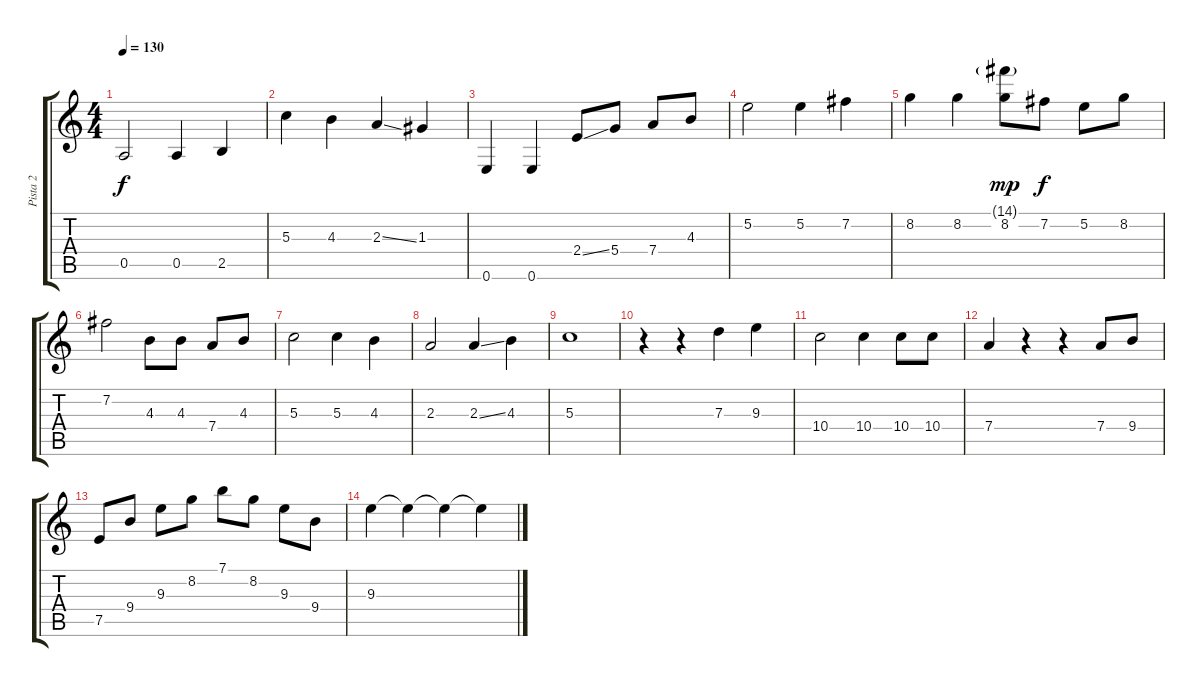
\track ("Pista 2" "Pista 2") {instrument acousticguitarsteel}
\staff {score tabs}
\tuning (E4 B3 G3 D3 A2 E2) {hide}
\ts (4 4)
\tempo 130
\clef g2
\ks c
0.5.2{dy f} 0.5.4 2.5.4 |
5.3.4 4.3.4 2.3{ss}.4 1.3.4 |
0.6.4 0.6.4 2.4{ss}.8 5.4.8 7.4.8 4.3.8 |
5.2.2 5.2.4 7.2.4 |
8.2.4 8.2.4 (14.1{g} 8.2).8{dy mp} 7.2.8{dy f} 5.2.8 8.2.8 |
7.2.2 4.3.8 4.3.8 7.4.8 4.3.8 |
5.3.2 5.3.4 4.3.4 |
2.3.2 2.3{ss}.4 4.3.4 |
5.3.1 |
r.4 r.4 7.3.4 9.3.4 |
10.4.2 10.4.4 10.4.8 10.4.8 |
7.4.4 r.4 r.4 7.4.8 9.4.8 |
7.5.8 9.4.8 9.3.8 8.2.8 7.1.8 8.2.8 9.3.8 9.4.8 |
9.3.4 9.3{t}.4 9.3{t}.4 9.3{t}.4
